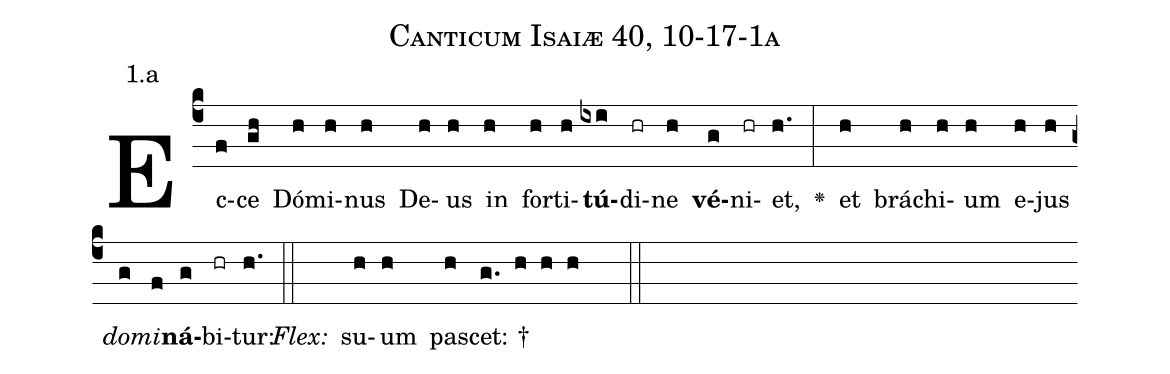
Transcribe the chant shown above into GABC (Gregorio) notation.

name: Canticum Isaiæ 40, 10-17-1a;
annotation: 1.a;
%%
(c4)Ec(f)ce(gh) Dó(h)mi(h)nus(h) De(h)us(h) in(h) for(h)ti(h)<b>tú</b>(ixi)di(hr)ne(h) <b>vé</b>(g)ni(hr)et,(h.) <v>\greheightstar</v>(:) et(h) brá(h)chi(h)um(h) e(h)jus(h) <i>do</i>(g)<i>mi</i>(f)<b>ná</b>(g)bi(hr)tur:(h.) (::)
<i>Flex:</i>()  su(h)um(h) pa(h)scet: †(g. h h h  ::)

%E(h) u(h) o(g) u(f) a(g) e.(h.) (::)
